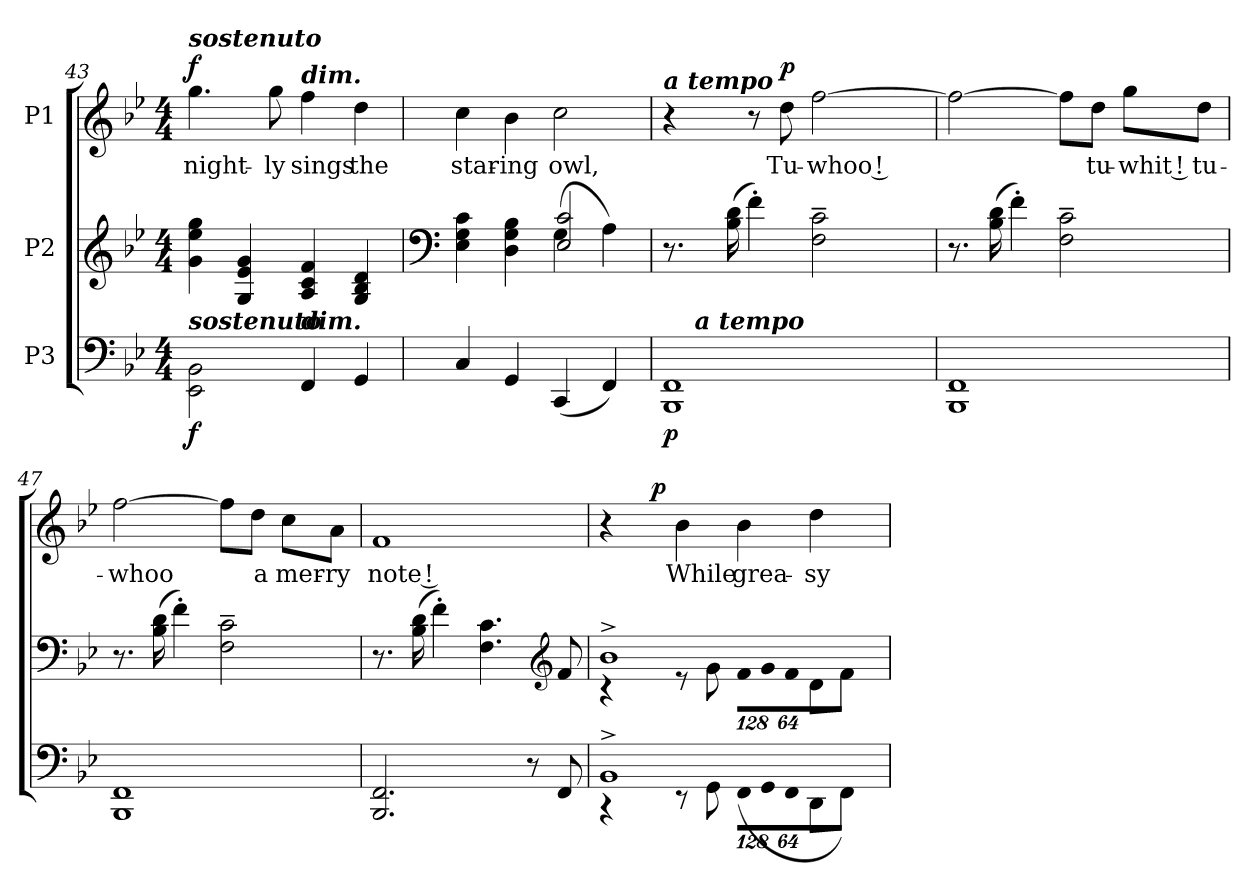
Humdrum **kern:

**kern	**dynam	**kern	**kern	**text	**dynam
*part3	*part3	*part2	*part1	*part1	*part1
*staff3	*staff3	*staff2	*staff1	*staff1	*staff1
*I"P3	*	*I"P2	*I"P1	*	*
!!LO:PB:g=z
*clefF4	*	*clefG2	*clefG2	*	*
*k[b-e-]	*	*k[b-e-]	*k[b-e-]	*	*
*B-:	*	*B-:	*B-:	*	*
*M4/4	*	*M4/4	*M4/4	*	*
=43	=43	=43	=43	=43	=43
!	!	!	!LO:TX:a:Bi:t=sostenuto	!	!
!LO:TX:a:Bi:t=sostenuto	!	!	!	!	!
!	!	!	!	!LO:LY:b:color=#000000	!
2EE-i\ 2BB-i	f	4gi\ 4ee-i 4ggi	4.ggi\	night-	f
.	.	4Gi/ 4e-i 4gi	.	.	.
!	!	!	!	!LO:LY:b:color=#000000	!
.	.	.	8ggi\	-ly	.
!	!	!	!LO:TX:a:Bi:t=dim.	!	!
!LO:TX:a:Bi:t=dim.	!	!	!	!	!
!	!	!	!	!LO:LY:b:color=#000000	!
4FFi/	.	4Ai/ 4ci 4fi	4ffi\	sings	.
!	!	!	!	!LO:LY:b:color=#000000	!
4GGi/	.	4Gi/ 4B-i 4di	4ddi\	the	.
=44	=44	=44	=44	=44	=44
*	*	*clefF4	*	*	*
*	*	*^	*	*	*
!	!	!	!	!	!LO:LY:b:color=#000000	!
4Ci/	.	4E-i\ 4Gi 4ci	2ryy	4cci\	star-	.
!	!	!	!	!	!LO:LY:b:color=#000000	!
4GGi/	.	4Di\ 4Gi 4B-i	.	4b-i\	-ing	.
!	!	!	!	!	!LO:LY:b:color=#000000	!
(4CCi/	.	(4Gi\	2E-i/ 2ci	2cci\	owl,	.
4FFi/)	.	4Ai\)	.	.	.	.
*	*	*v	*v	*	*	*
=45	=45	=45	=45	=45	=45
!	!	!	!LO:TX:a:Bi:t=a tempo	!	!
*^	*	*	*	*	*
1BBB-i 1FFi	32ryy	p	8.r	4r	.	.
.	64ryy	.	.	.	.	.
.	128...ryy	.	.	.	.	.
!	!LO:TX:a:Bi:t=a tempo	!	!	!	!	!
.	2ryy	.	.	.	.	.
.	.	.	(16B-i\ 16di	.	.	.
.	.	.	4f'i\)	8r	.	.
!	!	!	!	!	!LO:LY:b:color=#000000	!
.	.	.	.	8ddi\	Tu-	p
!	!	!	!	!	!LO:LY:b:color=#000000	!
.	.	.	2Fi\~ 2ci~	[2ffi\	-whoo !	.
.	4ryy	.	.	.	.	.
.	8ryy	.	.	.	.	.
.	16ryy	.	.	.	.	.
.	1024ryy	.	.	.	.	.
*v	*v	*	*	*	*	*
!!LO:LB:g=z
=46	=46	=46	=46	=46	=46
1BBB-i 1FFi	.	8.r	2ffi\_	.	.
.	.	(16B-i\ 16di	.	.	.
.	.	4f'i\)	.	.	.
.	.	2Fi\~ 2ci~	8ffi\L]	.	.
!	!	!	!	!LO:LY:b:color=#000000	!
.	.	.	8ddi\J	tu-	.
!	!	!	!	!LO:LY:b:color=#000000	!
.	.	.	8ggi\L	-whit !	.
!	!	!	!	!LO:LY:b:color=#000000	!
.	.	.	8ddi\J	tu-	.
=47	=47	=47	=47	=47	=47
!	!	!	!	!LO:LY:b:color=#000000	!
1BBB-i 1FFi	.	8.r	[2ffi\	-whoo	.
.	.	(16B-i\ 16di	.	.	.
.	.	4f'i\)	.	.	.
.	.	2Fi\~ 2ci~	8ffi\L]	.	.
!	!	!	!	!LO:LY:b:color=#000000	!
.	.	.	8ddi\J	a	.
!	!	!	!	!LO:LY:b:color=#000000	!
.	.	.	8cci\L	mer-	.
!	!	!	!	!LO:LY:b:color=#000000	!
.	.	.	8ai\J	-ry	.
=48	=48	=48	=48	=48	=48
!	!	!	!	!LO:LY:b:color=#000000	!
2.BBB-i/ 2.FFi	.	8.r	1fi	note !	.
.	.	(16B-i\ 16di	.	.	.
.	.	4f'i\)	.	.	.
.	.	4.Fi\ 4.ci	.	.	.
8r	.	.	.	.	.
*	*	*clefG2	*	*	*
8FFi/	.	8fi/	.	.	.
!!LO:LB:g=z
=49	=49	=49	=49	=49	=49
*^	*	*^	*^	*	*
1BB-^i	4r	.	1b-^i	4r	4r	8ryy	.	.
.	.	.	.	.	.	32ryy	.	.
.	.	.	.	.	.	128ryy	.	.
.	.	.	.	.	.	512ryy	.	.
.	.	.	.	.	.	2ryy	.	p
!	!	!	!	!	!	!	!LO:LY:b:color=#000000	!
.	8r	.	.	8r	4b-i\	.	While	.
.	8GGi\	.	.	8gi\	.	.	.	.
*	*Xbrackettup	*	*	*	*	*	*	*
!	!LO:N:vis=8	!	!	!	!	!	!	!
*	*	*	*	*Xbrackettup	*	*	*	*
!	!	!	!	!LO:N:vis=8	!	!	!	!
!	!	!	!	!	!	!	!LO:LY:b:color=#000000	!
.	(1024%85FFi\L	.	.	1024%85fi\L	4b-i\	.	grea-	.
!	!LO:N:vis=8	!	!	!LO:N:vis=8	!	!	!	!
.	1024%85GGi\	.	.	1024%85gi\	.	.	.	.
!	!LO:N:vis=8	!	!	!LO:N:vis=8	!	!	!	!
.	512%43FFi\J	.	.	512%43fi\J	.	4ryy	.	.
!	!	!	!	!	!	!	!LO:LY:b:color=#000000	!
.	8DDi\L	.	.	8di\L	4ddi\	.	-sy	.
.	8FFi\J)	.	.	8fi\J	.	.	.	.
.	.	.	.	.	.	16ryy	.	.
.	.	.	.	.	.	64ryy	.	.
.	.	.	.	.	.	256.ryy	.	.
*v	*v	*	*	*	*v	*v	*	*
*	*	*v	*v	*	*	*
=	=	=	=	=	=
*-	*-	*-	*-	*-	*-
